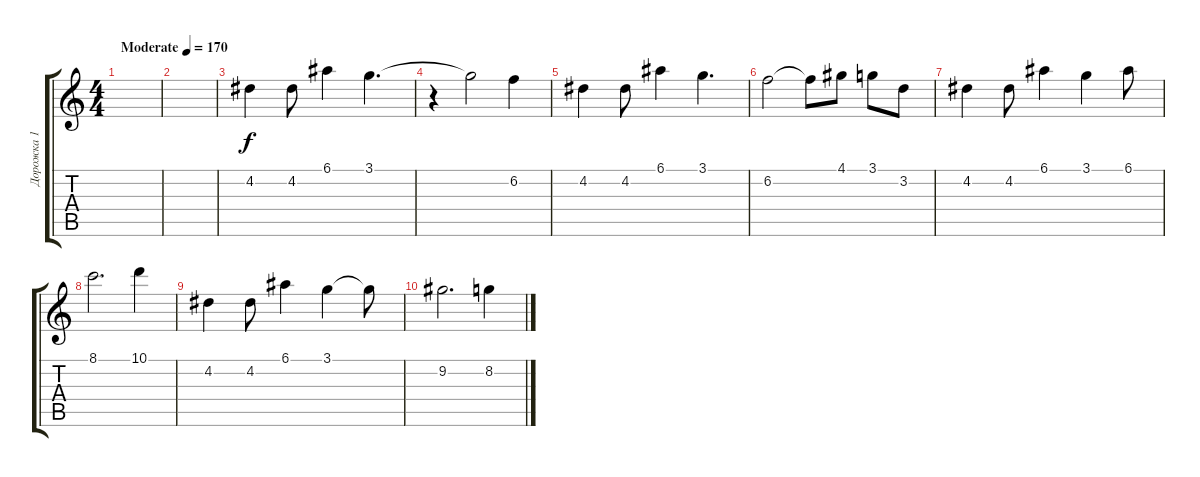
\track ("Дорожка 1" "Дорожка 1") {instrument distortionguitar}
\staff {score tabs}
\tuning (E4 B3 G3 D3 A2 E2) {hide}
\ts (4 4)
\tempo (170 "Moderate")
\clef g2
\ks c
|
|
4.2.4 4.2.8 6.1.4 3.1.4{d} |
r.4 3.1{t}.2 6.2.4 |
4.2.4 4.2.8 6.1.4 3.1.4{d} |
6.2.2 6.2{t}.8 4.1.8 3.1.8 3.2.8 |
4.2.4 4.2.8 6.1.4 3.1.4 6.1.8 |
8.1.2{d} 10.1.4 |
4.2.4 4.2.8 6.1.4 3.1.4 3.1{t}.8 |
9.2.2{d} 8.2.4
